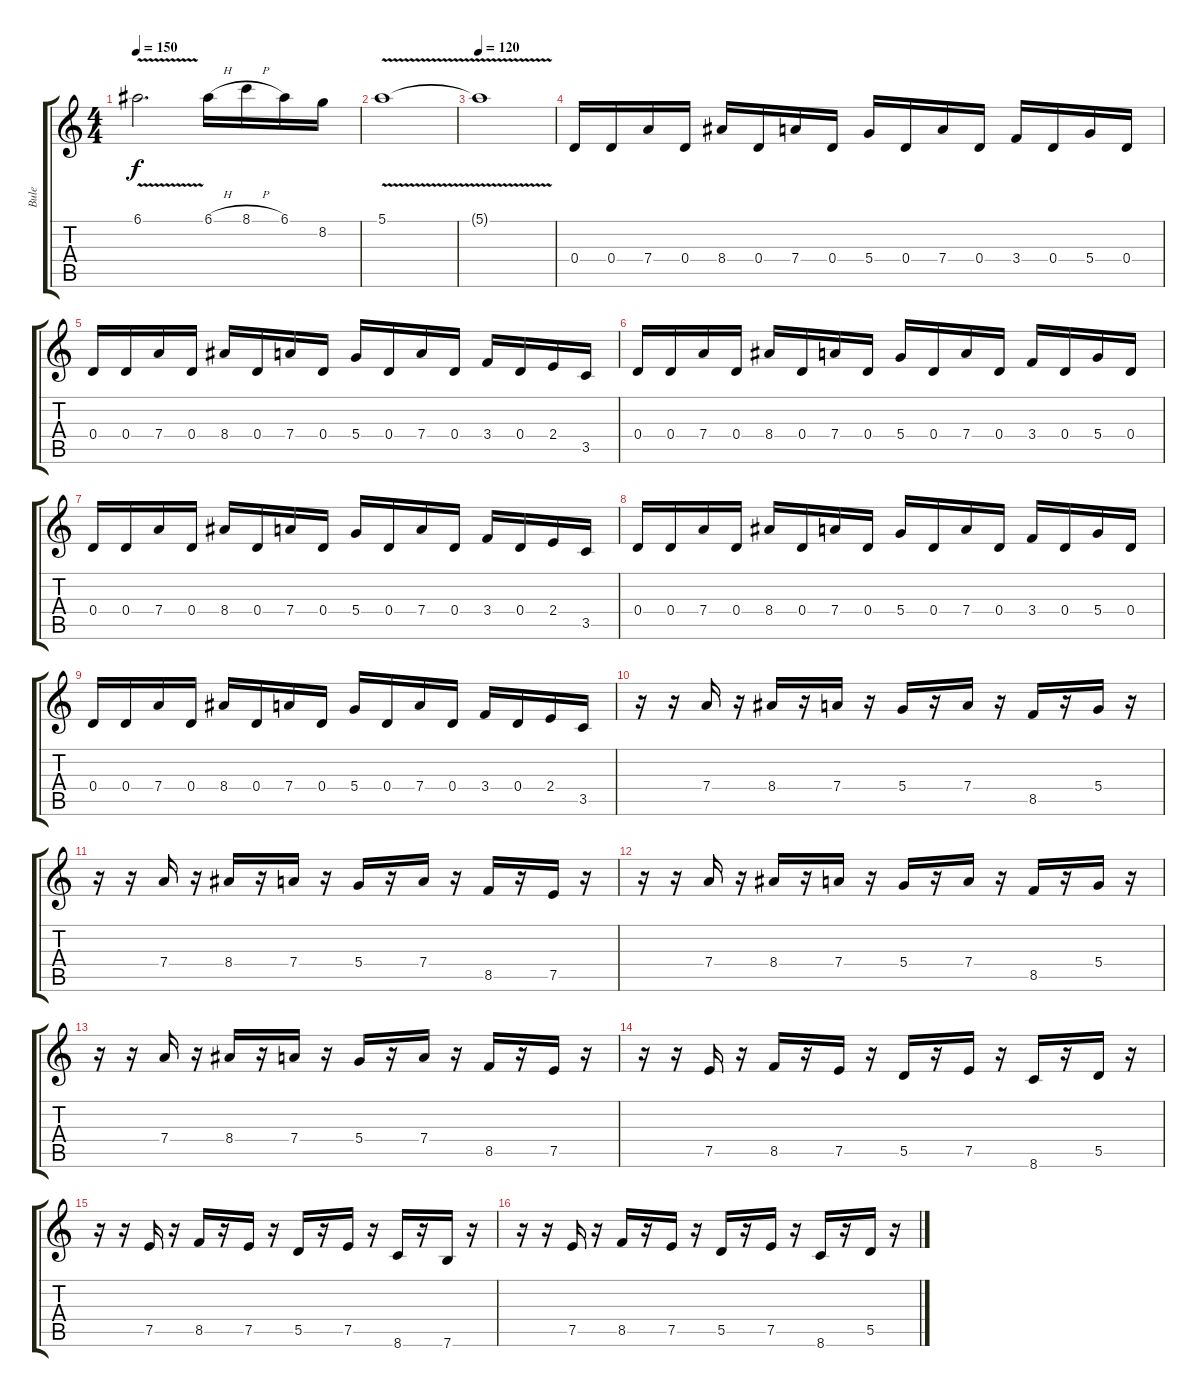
\track ("Bule" "Bule") {instrument distortionguitar}
\staff {score tabs}
\tuning (E4 B3 G3 D3 A2 E2) {hide}
\ts (4 4)
\tempo 150
\clef g2
\ks c
6.1{v}.2{d dy f} 6.1{h}.16 8.1{h}.16 6.1.16 8.2.16 |
5.1{v}.1 |
\tempo 120
5.1{t}.1 |
0.4.16 0.4.16 7.4.16 0.4.16 8.4.16 0.4.16 7.4.16 0.4.16 5.4.16 0.4.16 7.4.16 0.4.16 3.4.16 0.4.16 5.4.16 0.4.16 |
0.4.16 0.4.16 7.4.16 0.4.16 8.4.16 0.4.16 7.4.16 0.4.16 5.4.16 0.4.16 7.4.16 0.4.16 3.4.16 0.4.16 2.4.16 3.5.16 |
0.4.16 0.4.16 7.4.16 0.4.16 8.4.16 0.4.16 7.4.16 0.4.16 5.4.16 0.4.16 7.4.16 0.4.16 3.4.16 0.4.16 5.4.16 0.4.16 |
0.4.16 0.4.16 7.4.16 0.4.16 8.4.16 0.4.16 7.4.16 0.4.16 5.4.16 0.4.16 7.4.16 0.4.16 3.4.16 0.4.16 2.4.16 3.5.16 |
0.4.16 0.4.16 7.4.16 0.4.16 8.4.16 0.4.16 7.4.16 0.4.16 5.4.16 0.4.16 7.4.16 0.4.16 3.4.16 0.4.16 5.4.16 0.4.16 |
0.4.16 0.4.16 7.4.16 0.4.16 8.4.16 0.4.16 7.4.16 0.4.16 5.4.16 0.4.16 7.4.16 0.4.16 3.4.16 0.4.16 2.4.16 3.5.16 |
r.16 r.16 7.4.16 r.16 8.4.16 r.16 7.4.16 r.16 5.4.16 r.16 7.4.16 r.16 8.5.16 r.16 5.4.16 r.16 |
r.16 r.16 7.4.16 r.16 8.4.16 r.16 7.4.16 r.16 5.4.16 r.16 7.4.16 r.16 8.5.16 r.16 7.5.16 r.16 |
r.16 r.16 7.4.16 r.16 8.4.16 r.16 7.4.16 r.16 5.4.16 r.16 7.4.16 r.16 8.5.16 r.16 5.4.16 r.16 |
r.16 r.16 7.4.16 r.16 8.4.16 r.16 7.4.16 r.16 5.4.16 r.16 7.4.16 r.16 8.5.16 r.16 7.5.16 r.16 |
r.16 r.16 7.5.16 r.16 8.5.16 r.16 7.5.16 r.16 5.5.16 r.16 7.5.16 r.16 8.6.16 r.16 5.5.16 r.16 |
r.16 r.16 7.5.16 r.16 8.5.16 r.16 7.5.16 r.16 5.5.16 r.16 7.5.16 r.16 8.6.16 r.16 7.6.16 r.16 |
r.16 r.16 7.5.16 r.16 8.5.16 r.16 7.5.16 r.16 5.5.16 r.16 7.5.16 r.16 8.6.16 r.16 5.5.16 r.16
